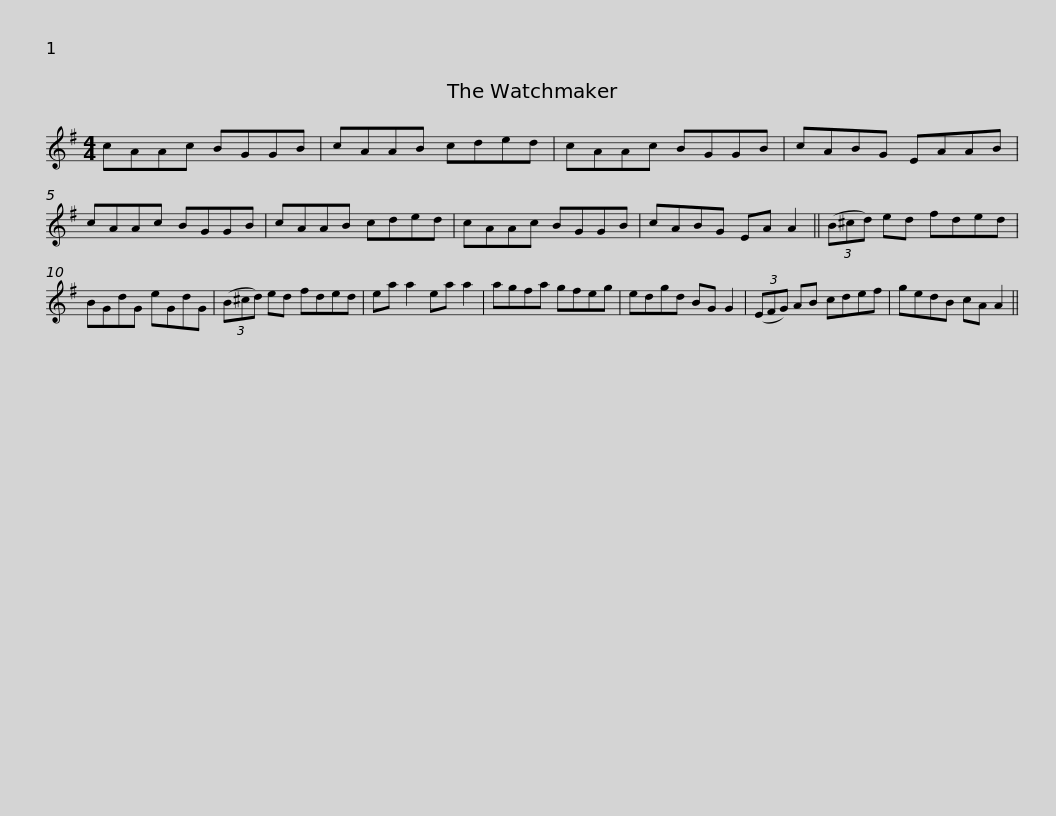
X:1
L:1/8
M:4/4
I:linebreak $
K:G
V:1 treble
V:1
 cAAc BGGB | cAAB cded | cAAc BGGB | cABG EAAB | cAAc BGGB |$ %5
 cAAB cded | cAAc BGGB | cABG EA A2 || (3(B^cd) ed fded | BGdG eGdG |$ %10
 (3(B^cd) ed fded | ea a2 ea a2 | agfa gfeg | edgd BG G2 | (3(EFG) AB cdef |$ %15
 gedB cA A2 || %16
